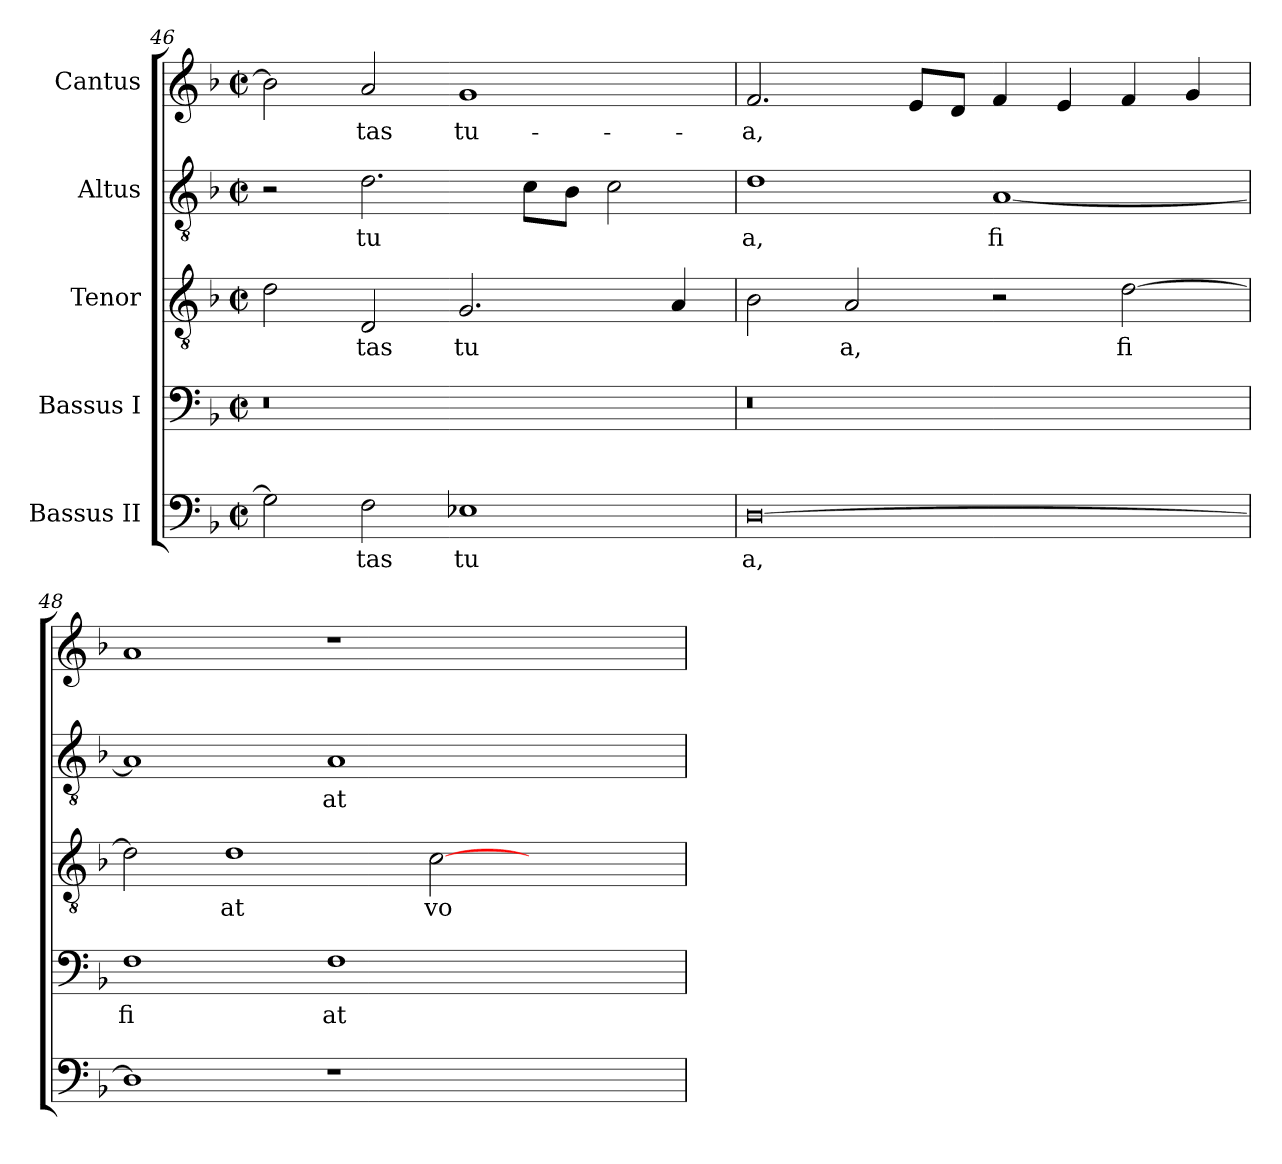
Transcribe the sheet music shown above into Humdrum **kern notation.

**kern	**text	**kern	**text	**kern	**text	**kern	**text	**kern	**text
*part5	*part5	*part4	*part4	*part3	*part3	*part2	*part2	*part1	*part1
*staff5	*staff5	*staff4	*staff4	*staff3	*staff3	*staff2	*staff2	*staff1	*staff1
*I"Bassus II	*	*I"Bassus I	*	*I"Tenor	*	*I"Altus	*	*I"Cantus	*
!!LO:LB:g=z
*clefF4	*	*clefF4	*	*clefGv2	*	*clefGv2	*	*clefG2	*
*k[b-]	*	*k[b-]	*	*k[b-]	*	*k[b-]	*	*k[b-]	*
*F:	*	*F:	*	*F:	*	*F:	*	*F:	*
*M2/2	*	*M2/2	*	*M2/2	*	*M2/2	*	*M2/2	*
*met(c|)	*	*met(c|)	*	*met(c|)	*	*met(c|)	*	*met(c|)	*
=46	=46	=46	=46	=46	=46	=46	=46	=46	=46
2G\]	.	0r	.	2d\	.	2r	.	2b-\]	.
!	!LO:LY:b:cj	!	!	!	!LO:LY:b:cj	!	!LO:LY:b:cj	!	!LO:LY:b:cj
2F\	tas	.	.	2D/	tas	2.d\	tu	2a/	-tas
!	!LO:LY:b:cj	!	!	!	!LO:LY:b:cj	!	!	!	!LO:LY:b:cj
1E-X	tu	.	.	2.G/	tu	.	.	1g	tu-
.	.	.	.	.	.	8c\L	.	.	.
.	.	.	.	.	.	8B-\J	.	.	.
.	.	.	.	.	.	2c\	.	.	.
.	.	.	.	4A/	.	.	.	.	.
=47	=47	=47	=47	=47	=47	=47	=47	=47	=47
!	!LO:LY:b:cj	!	!	!	!	!	!LO:LY:b:cj	!	!LO:LY:b:cj
[>0D	a,	0r	.	2B-\	.	1d	a,	2.f/	-a,
!	!	!	!	!	!LO:LY:b:cj	!	!	!	!
.	.	.	.	2A/	a,	.	.	.	.
.	.	.	.	.	.	.	.	8e/L	.
.	.	.	.	.	.	.	.	8d/J	.
!	!	!	!	!	!	!	!LO:LY:b:cj	!	!
.	.	.	.	2r	.	[<1A	fi	4f/	.
.	.	.	.	.	.	.	.	4e/	.
!	!	!	!	!	!LO:LY:b:cj	!	!	!	!
.	.	.	.	[>2d\	fi	.	.	4f/	.
.	.	.	.	.	.	.	.	4g/	.
=48	=48	=48	=48	=48	=48	=48	=48	=48	=48
!	!	!	!LO:LY:b:cj	!	!	!	!	!	!
1D]	.	1F	fi	2d\]	.	1A]	.	1a	.
!	!	!	!	!	!LO:LY:b:cj	!	!	!	!
.	.	.	.	1d	at	.	.	.	.
!LO:N:vis=1	!	!	!LO:LY:b:cj	!	!	!	!LO:LY:b:cj	!LO:N:vis=1	!
0r	.	1F	at	.	.	1A	at	0r	.
!	!	!	!	!	!LO:LY:b:cj	!	!	!	!
.	.	.	.	[>2c\	vo	.	.	.	.
.	.	1ryy	.	1ryy	.	1ryy	.	.	.
=	=	=	=	=	=	=	=	=	=
*-	*-	*-	*-	*-	*-	*-	*-	*-	*-
